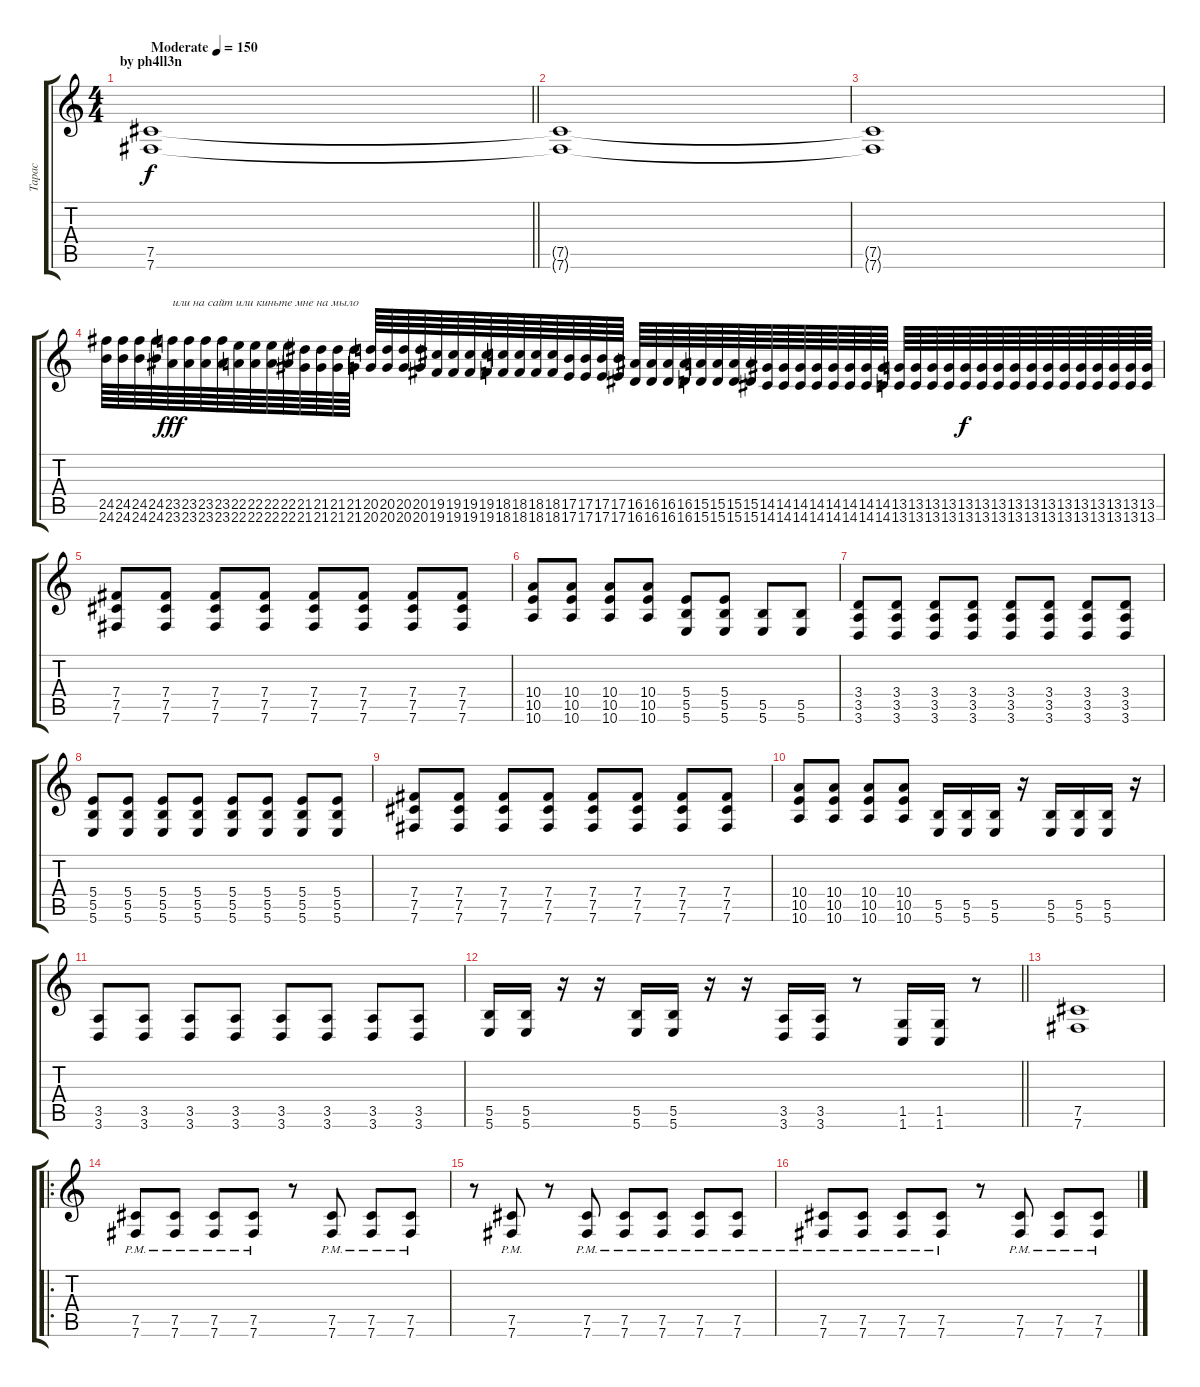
\track ("Тарас" "Тарас") {instrument distortionguitar}
\staff {score tabs}
\tuning (Db4 Ab3 E3 B2 Gb2 B1) {hide}
\ts (4 4)
\section ("" "by ph4ll3n")
\tempo (150 "Moderate")
\clef g2
\barLineRight lightlight
\ks c
(7.5 7.6).1{dy f instrument distortionguitar} |
(7.5{t} 7.6{t}).1 |
(7.5{t} 7.6{t}).1 |
(24.5 24.6).64 (24.5 24.6).64 (24.5 24.6).64 (24.5 24.6).64 (23.5 23.6).64{txt "или на сайт или киньте мне на мыло" dy fff} (23.5 23.6).64 (23.5 23.6).64 (23.5 23.6).64 (22.5 22.6).64 (22.5 22.6).64 (22.5 22.6).64 (22.5 22.6).64 (21.5 21.6).64 (21.5 21.6).64 (21.5 21.6).64 (21.5 21.6).64 (20.5 20.6).64 (20.5 20.6).64 (20.5 20.6).64 (20.5 20.6).64 (19.5 19.6).64{txt ""} (19.5 19.6).64 (19.5 19.6).64 (19.5 19.6).64 (18.5 18.6).64 (18.5 18.6).64 (18.5 18.6).64 (18.5 18.6).64 (17.5 17.6).64 (17.5 17.6).64 (17.5 17.6).64 (17.5 17.6).64 (16.5 16.6).64 (16.5 16.6).64 (16.5 16.6).64 (16.5 16.6).64 (15.5 15.6).64 (15.5 15.6).64 (15.5 15.6).64 (15.5 15.6).64 (14.5 14.6).64 (14.5 14.6).64 (14.5 14.6).64 (14.5 14.6).64 (14.5 14.6).64 (14.5 14.6).64 (14.5 14.6).64 (14.5 14.6).64 (13.5 13.6).64 (13.5 13.6).64 (13.5 13.6).64 (13.5 13.6).64 (13.5 13.6).64{dy f} (13.5 13.6).64 (13.5 13.6).64 (13.5 13.6).64 (13.5 13.6).64 (13.5 13.6).64 (13.5 13.6).64 (13.5 13.6).64 (13.5 13.6).64 (13.5 13.6).64 (13.5 13.6).64 (13.5 13.6).64 |
(7.4 7.5 7.6).8 (7.4 7.5 7.6).8 (7.4 7.5 7.6).8 (7.4 7.5 7.6).8 (7.4 7.5 7.6).8 (7.4 7.5 7.6).8 (7.4 7.5 7.6).8 (7.4 7.5 7.6).8 |
(10.4 10.5 10.6).8 (10.4 10.5 10.6).8 (10.4 10.5 10.6).8 (10.4 10.5 10.6).8 (5.4 5.5 5.6).8 (5.4 5.5 5.6).8 (5.5 5.6).8 (5.5 5.6).8 |
(3.4 3.5 3.6).8 (3.4 3.5 3.6).8 (3.4 3.5 3.6).8 (3.4 3.5 3.6).8 (3.4 3.5 3.6).8 (3.4 3.5 3.6).8 (3.4 3.5 3.6).8 (3.4 3.5 3.6).8 |
(5.4 5.5 5.6).8 (5.4 5.5 5.6).8 (5.4 5.5 5.6).8 (5.4 5.5 5.6).8 (5.4 5.5 5.6).8 (5.4 5.5 5.6).8 (5.4 5.5 5.6).8 (5.4 5.5 5.6).8 |
(7.4 7.5 7.6).8 (7.4 7.5 7.6).8 (7.4 7.5 7.6).8 (7.4 7.5 7.6).8 (7.4 7.5 7.6).8 (7.4 7.5 7.6).8 (7.4 7.5 7.6).8 (7.4 7.5 7.6).8 |
(10.4 10.5 10.6).8 (10.4 10.5 10.6).8 (10.4 10.5 10.6).8 (10.4 10.5 10.6).8 (5.5 5.6).16 (5.5 5.6).16 (5.5 5.6).16 r.16 (5.5 5.6).16 (5.5 5.6).16 (5.5 5.6).16 r.16 |
(3.5 3.6).8 (3.5 3.6).8 (3.5 3.6).8 (3.5 3.6).8 (3.5 3.6).8 (3.5 3.6).8 (3.5 3.6).8 (3.5 3.6).8 |
\barLineRight lightlight
(5.5 5.6).16 (5.5 5.6).16 r.16 r.16 (5.5 5.6).16 (5.5 5.6).16 r.16 r.16 (3.5 3.6).16 (3.5 3.6).16 r.8 (1.5 1.6).16 (1.5 1.6).16 r.8 |
(7.5 7.6).1 |
\ro
(7.5{pm} 7.6{pm}).8 (7.5{pm} 7.6{pm}).8 (7.5{pm} 7.6{pm}).8 (7.5{pm} 7.6{pm}).8 r.8 (7.5{pm} 7.6{pm}).8 (7.5{pm} 7.6{pm}).8 (7.5{pm} 7.6{pm}).8 |
r.8 (7.5{pm} 7.6{pm}).8 r.8 (7.5{pm} 7.6{pm}).8 (7.5{pm} 7.6{pm}).8 (7.5{pm} 7.6{pm}).8 (7.5{pm} 7.6{pm}).8 (7.5{pm} 7.6{pm}).8 |
(7.5{pm} 7.6{pm}).8 (7.5{pm} 7.6{pm}).8 (7.5{pm} 7.6{pm}).8 (7.5{pm} 7.6{pm}).8 r.8 (7.5{pm} 7.6{pm}).8 (7.5{pm} 7.6{pm}).8 (7.5{pm} 7.6{pm}).8
